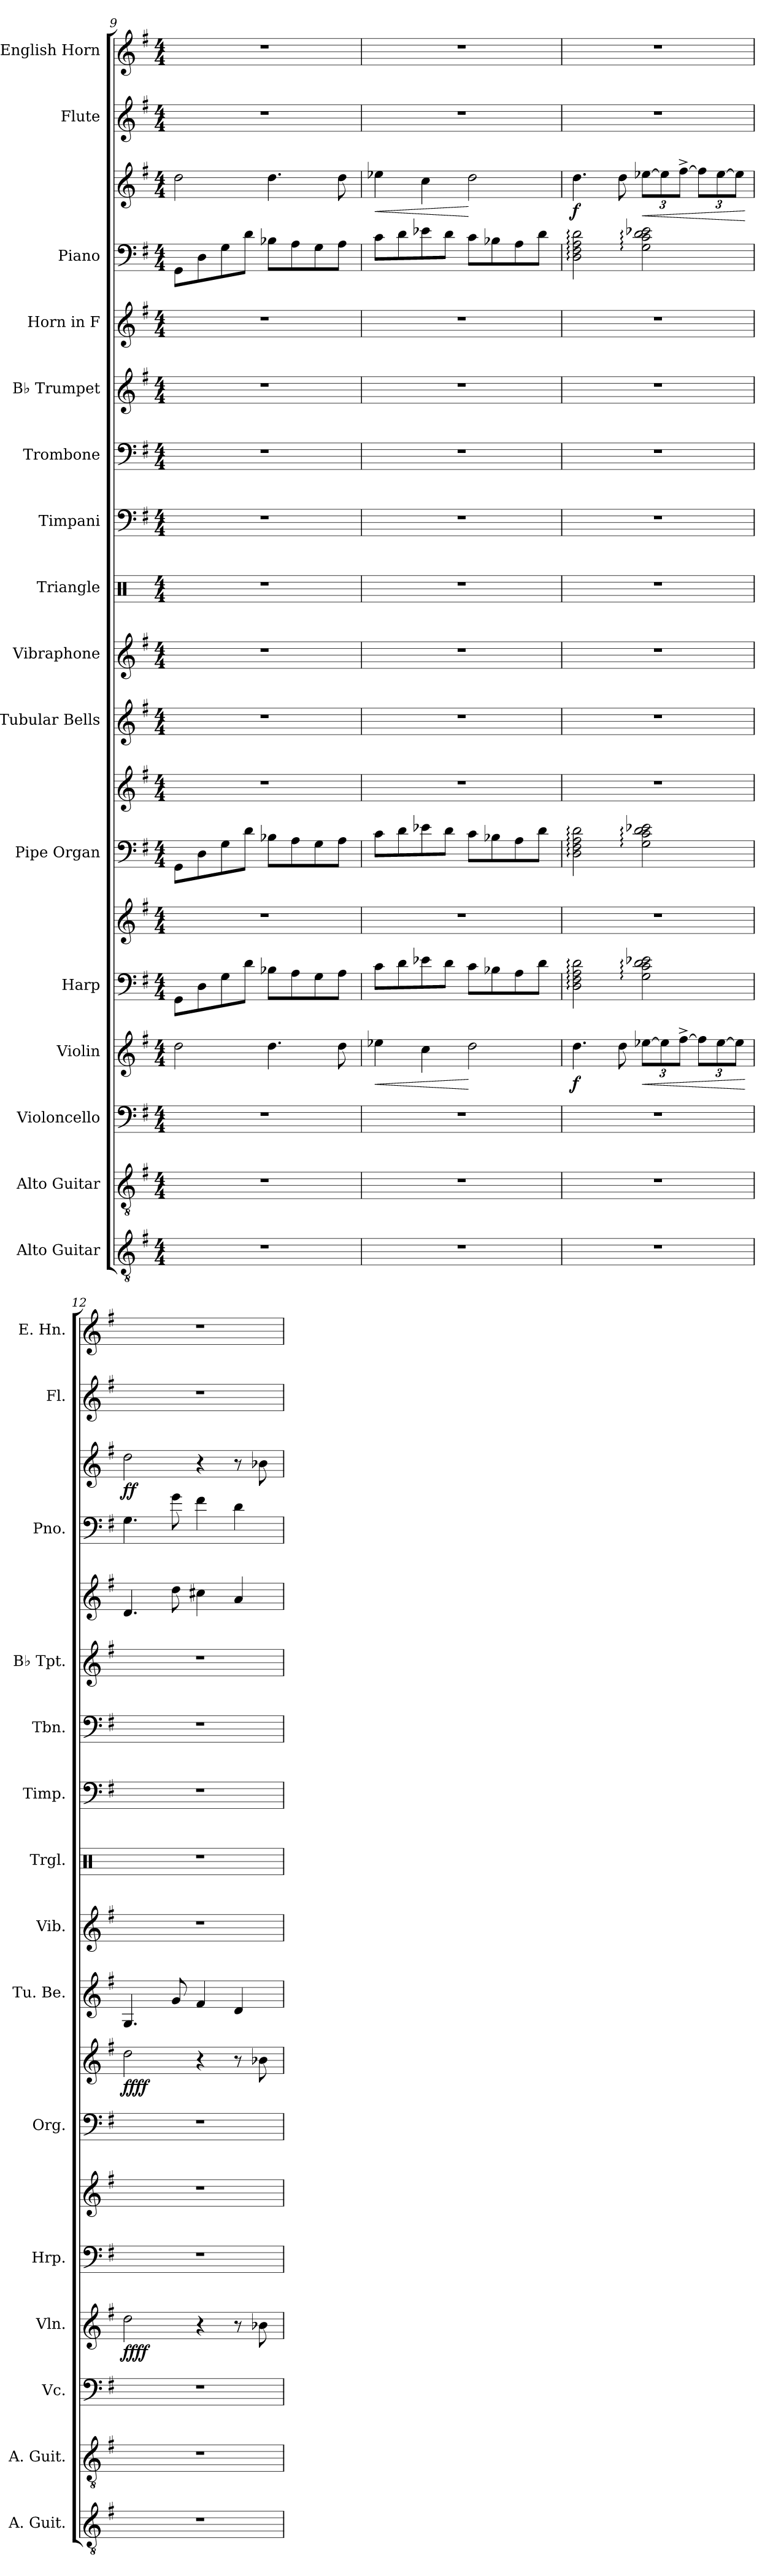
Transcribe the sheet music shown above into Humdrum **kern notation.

**kern	**kern	**kern	**kern	**dynam	**kern	**kern	**kern	**kern	**dynam	**kern	**kern	**kern	**kern	**kern	**kern	**kern	**kern	**kern	**dynam	**kern	**kern
*part16	*part15	*part14	*part13	*part13	*part12	*part12	*part11	*part11	*part11	*part10	*part9	*part8	*part7	*part6	*part5	*part4	*part3	*part3	*part3	*part2	*part1
*staff19	*staff18	*staff17	*staff16	*staff16	*staff15	*staff14	*staff13	*staff12	*staff12/13	*staff11	*staff10	*staff9	*staff8	*staff7	*staff6	*staff5	*staff4	*staff3	*staff3/4	*staff2	*staff1
*I"Alto Guitar	*I"Alto Guitar	*I"Violoncello	*I"Violin	*	*I"Harp	*	*I"Pipe Organ	*	*	*I"Tubular Bells	*I"Vibraphone	*I"Triangle	*I"Timpani	*I"Trombone	*I"B♭ Trumpet	*I"Horn in F	*I"Piano	*	*	*I"Flute	*I"English Horn
*I'A. Guit.	*I'A. Guit.	*I'Vc.	*I'Vln.	*	*I'Hrp.	*	*I'Org.	*	*	*I'Tu. Be.	*I'Vib.	*I'Trgl.	*I'Timp.	*I'Tbn.	*I'B♭ Tpt.	*	*I'Pno.	*	*	*I'Fl.	*I'E. Hn.
*clefGv2	*clefGv2	*clefF4	*clefG2	*	*clefF4	*clefG2	*clefF4	*clefG2	*	*clefG2	*clefG2	*clefX	*clefF4	*clefF4	*clefG2	*clefG2	*clefF4	*clefG2	*	*clefG2	*clefG2
*	*	*	*	*	*	*	*	*	*	*	*	*	*	*	*ITrd1c2	*ITrd4c7	*	*	*	*	*ITrd4c7
*k[f#]	*k[f#]	*k[f#]	*k[f#]	*	*k[f#]	*k[f#]	*k[f#]	*k[f#]	*	*k[f#]	*k[f#]	*k[]	*k[f#]	*k[f#]	*k[b-]	*k[]	*k[f#]	*k[f#]	*	*k[f#]	*k[]
*M4/4	*M4/4	*M4/4	*M4/4	*	*M4/4	*M4/4	*M4/4	*M4/4	*	*M4/4	*M4/4	*M4/4	*M4/4	*M4/4	*M4/4	*M4/4	*M4/4	*M4/4	*	*M4/4	*M4/4
=9	=9	=9	=9	=9	=9	=9	=9	=9	=9	=9	=9	=9	=9	=9	=9	=9	=9	=9	=9	=9	=9
1r	1r	1r	2dd\	.	8GG\L	1r	8GG\L	1r	.	1r	1r	1r	1r	1r	1r	1r	8GG\L	2dd\	.	1r	1r
.	.	.	.	.	8D\	.	8D\	.	.	.	.	.	.	.	.	.	8D\	.	.	.	.
.	.	.	.	.	8G\	.	8G\	.	.	.	.	.	.	.	.	.	8G\	.	.	.	.
.	.	.	.	.	8d\J	.	8d\J	.	.	.	.	.	.	.	.	.	8d\J	.	.	.	.
.	.	.	4.dd\	.	8B-X\L	.	8B-X\L	.	.	.	.	.	.	.	.	.	8B-X\L	4.dd\	.	.	.
.	.	.	.	.	8A\	.	8A\	.	.	.	.	.	.	.	.	.	8A\	.	.	.	.
.	.	.	.	.	8G\	.	8G\	.	.	.	.	.	.	.	.	.	8G\	.	.	.	.
.	.	.	8dd\	.	8A\J	.	8A\J	.	.	.	.	.	.	.	.	.	8A\J	8dd\	.	.	.
=10	=10	=10	=10	=10	=10	=10	=10	=10	=10	=10	=10	=10	=10	=10	=10	=10	=10	=10	=10	=10	=10
!	!	!	!	!LO:HP:b	!	!	!	!	!	!	!	!	!	!	!	!	!	!	!LO:HP:b	!	!
1r	1r	1r	4ee-X\	<	8c\L	1r	8c\L	1r	.	1r	1r	1r	1r	1r	1r	1r	8c\L	4ee-X\	<	1r	1r
.	.	.	.	.	8d\	.	8d\	.	.	.	.	.	.	.	.	.	8d\	.	.	.	.
.	.	.	4cc\	.	8e-X\	.	8e-X\	.	.	.	.	.	.	.	.	.	8e-X\	4cc\	.	.	.
.	.	.	.	.	8d\J	.	8d\J	.	.	.	.	.	.	.	.	.	8d\J	.	.	.	.
.	.	.	2dd\	[	8c\L	.	8c\L	.	.	.	.	.	.	.	.	.	8c\L	2dd\	[	.	.
.	.	.	.	.	8B-X\	.	8B-X\	.	.	.	.	.	.	.	.	.	8B-X\	.	.	.	.
.	.	.	.	.	8A\	.	8A\	.	.	.	.	.	.	.	.	.	8A\	.	.	.	.
.	.	.	.	.	8d\J	.	8d\J	.	.	.	.	.	.	.	.	.	8d\J	.	.	.	.
!!LO:PB:g=z
=11	=11	=11	=11	=11	=11	=11	=11	=11	=11	=11	=11	=11	=11	=11	=11	=11	=11	=11	=11	=11	=11
!	!	!	!	!LO:DY:b	!	!	!	!	!	!	!	!	!	!	!	!	!	!	!LO:DY:b	!	!
1r	1r	1r	4.dd\	f	2D\: 2F#\: 2A\: 2d\:	1r	2D\: 2F#\: 2A\: 2d\:	1r	.	1r	1r	1r	1r	1r	1r	1r	2D\: 2F#\: 2A\: 2d\:	4.dd\	f	1r	1r
.	.	.	8dd\	.	.	.	.	.	.	.	.	.	.	.	.	.	.	8dd\	.	.	.
*	*	*	*Xbrackettup	*	*	*	*	*	*	*	*	*	*	*	*	*	*	*	*	*	*
!	!	!	!	!LO:HP:b	!	!	!	!	!	!	!	!	!	!	!	!	!	!	!	!	!
*	*	*	*	*	*	*	*	*	*	*	*	*	*	*	*	*	*	*Xbrackettup	*	*	*
!	!	!	!	!	!	!	!	!	!	!	!	!	!	!	!	!	!	!	!LO:HP:b	!	!
.	.	.	[12ee-X\L	<	2G\: 2c\: 2d\: 2e-X\:	.	2G\: 2c\: 2d\: 2e-X\:	.	.	.	.	.	.	.	.	.	2G\: 2c\: 2d\: 2e-X\:	[12ee-X\L	<	.	.
.	.	.	12ee-\]	.	.	.	.	.	.	.	.	.	.	.	.	.	.	12ee-\]	.	.	.
.	.	.	[12ff#^\J	.	.	.	.	.	.	.	.	.	.	.	.	.	.	[12ff#^\J	.	.	.
.	.	.	12ff#\L]	.	.	.	.	.	.	.	.	.	.	.	.	.	.	12ff#\L]	.	.	.
.	.	.	[12ee-\	.	.	.	.	.	.	.	.	.	.	.	.	.	.	[12ee-\	.	.	.
.	.	.	12ee-\J]	.	.	.	.	.	.	.	.	.	.	.	.	.	.	12ee-\J]	.	.	.
.	.	.	.	[	.	.	.	.	.	.	.	.	.	.	.	.	.	.	[	.	.
=12	=12	=12	=12	=12	=12	=12	=12	=12	=12	=12	=12	=12	=12	=12	=12	=12	=12	=12	=12	=12	=12
!	!	!	!	!LO:DY:b	!	!	!	!	!	!	!	!	!	!	!	!	!	!	!	!	!
!	!	!	!	!LO:DY:n=1:b	!	!	!	!	!LO:DY:b	!	!	!	!	!	!	!	!	!	!	!	!
!	!	!	!	!	!	!	!	!	!LO:DY:n=1:b	!	!	!	!	!	!	!	!	!	!LO:DY:b	!	!
1r	1r	1r	2dd\	ff ff	1r	1r	1r	2dd\	ff ff	4.G/	1r	1r	1r	1r	1r	4.G/	4.G\	2dd\	ff	1r	1r
.	.	.	.	.	.	.	.	.	.	8g/	.	.	.	.	.	8g\	8g\	.	.	.	.
.	.	.	4r	.	.	.	.	4r	.	4f#/	.	.	.	.	.	4f#X\	4f#\	4r	.	.	.
.	.	.	8r	.	.	.	.	8r	.	4d/	.	.	.	.	.	4d/	4d\	8r	.	.	.
.	.	.	8b-X\	.	.	.	.	8b-X\	.	.	.	.	.	.	.	.	.	8b-X\	.	.	.
=	=	=	=	=	=	=	=	=	=	=	=	=	=	=	=	=	=	=	=	=	=
*-	*-	*-	*-	*-	*-	*-	*-	*-	*-	*-	*-	*-	*-	*-	*-	*-	*-	*-	*-	*-	*-
